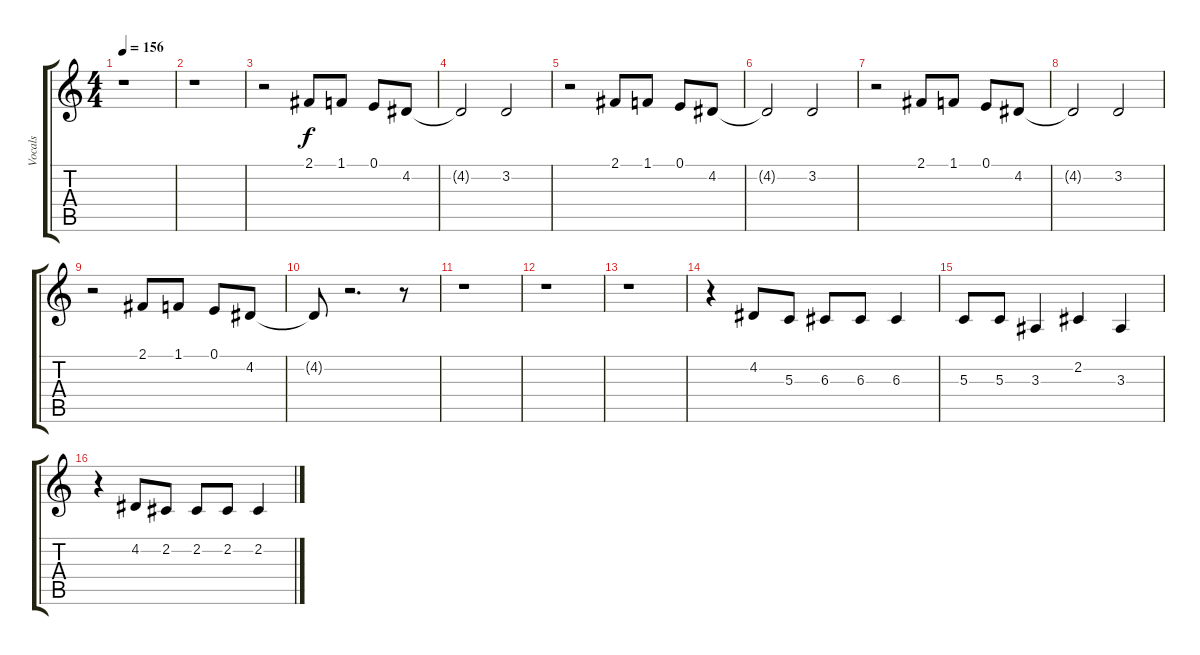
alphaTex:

\track ("Vocals" "Vocals") {instrument synthstrings1}
\staff {score tabs}
\tuning (E4 B3 G3 D3 A2 E2) {hide}
\ts (4 4)
\tempo 156
\clef g2
\ks c
r.1{dy f} |
r.1 |
r.2 2.1.8 1.1.8 0.1.8 4.2.8 |
4.2{t}.2 3.2.2 |
r.2 2.1.8 1.1.8 0.1.8 4.2.8 |
4.2{t}.2 3.2.2 |
r.2 2.1.8 1.1.8 0.1.8 4.2.8 |
4.2{t}.2 3.2.2 |
r.2 2.1.8 1.1.8 0.1.8 4.2.8 |
4.2{t}.8 r.2{d} r.8 |
r.1 |
r.1 |
r.1 |
r.4 4.2.8 5.3.8 6.3.8 6.3.8 6.3.4 |
5.3.8 5.3.8 3.3.4 2.2.4 3.3.4 |
r.4 4.2.8 2.2.8 2.2.8 2.2.8 2.2.4
